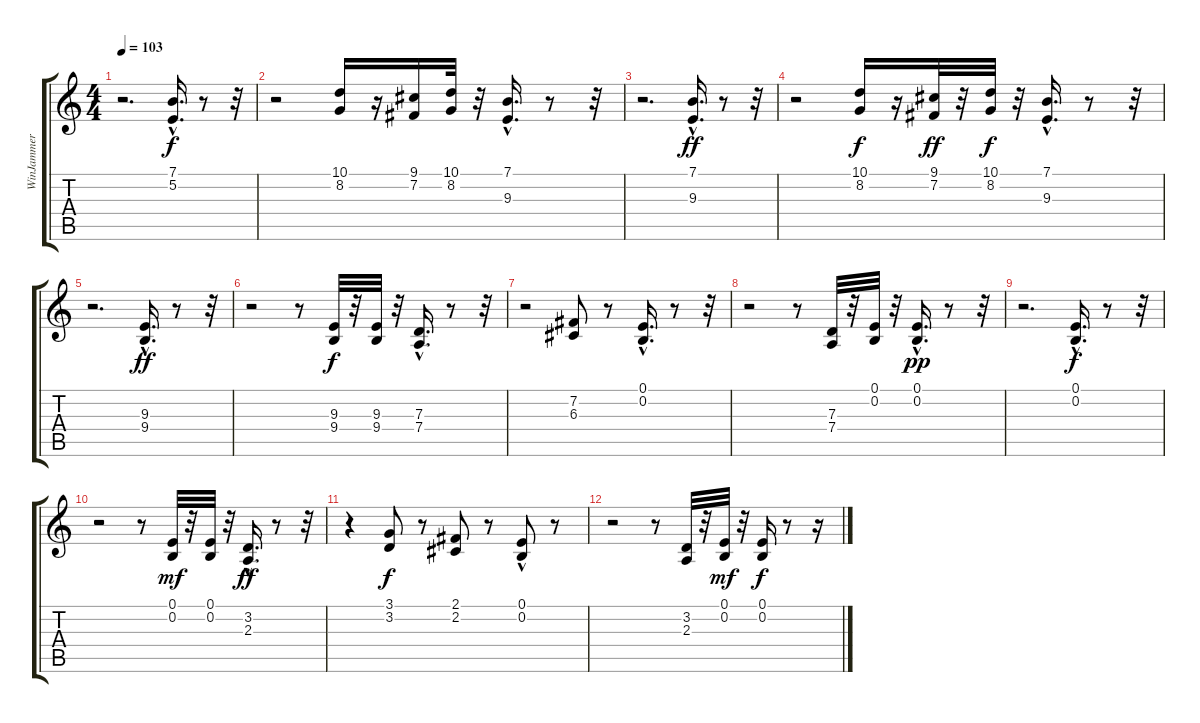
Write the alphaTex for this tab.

\track ("WinJammer Demo" "WinJammer ") {instrument electricpiano2}
\staff {score tabs}
\tuning (E4 B3 G3 D3 A2 E2) {hide}
\ts (4 4)
\tempo 103
\clef g2
\ks c
r.2{d dy f} (7.1{hac} 5.2{hac}).16{d} r.8 r.32 |
r.2 (10.1 8.2).16 r.16 (9.1 7.2).16 (10.1 8.2).32 r.32 (7.1 9.3{hac}).16{d} r.8 r.32 |
r.2{d} (7.1{hac} 9.3{hac}).16{d dy ff} r.8 r.32 |
r.2 (10.1 8.2).16{dy f} r.16 (9.1 7.2).32{dy ff} r.32 (10.1 8.2).32{dy f} r.32 (7.1{hac} 9.3{hac}).16{d} r.8 r.32 |
r.2{d} (9.3{hac} 9.4{hac}).16{d dy ff} r.8 r.32 |
r.2 r.8 (9.3 9.4).32{dy f} r.32 (9.3 9.4).32 r.32 (7.3 7.4{hac}).16{d} r.8 r.32 |
r.2 (7.2 6.3).8 r.8 (0.1{hac} 0.2{hac}).16{d} r.8 r.32 |
r.2 r.8 (7.3 7.4).32 r.32 (0.1 0.2).32 r.32 (0.1{hac} 0.2{hac}).16{d dy pp} r.8 r.32 |
r.2{d} (0.1{hac} 0.2{hac}).16{d dy f} r.8 r.32 |
r.2 r.8 (0.1 0.2).32{dy mf} r.32 (0.1 0.2).32 r.32 (3.2{hac} 2.3{hac}).16{d dy ff} r.8 r.32 |
r.4 (3.1 3.2).8{dy f} r.8 (2.1 2.2).8 r.8 (0.1{hac} 0.2).8 r.8 |
r.2 r.8 (3.2 2.3).32 r.32 (0.1 0.2).32{dy mf} r.32 (0.1 0.2).16{dy f} r.8 r.16
